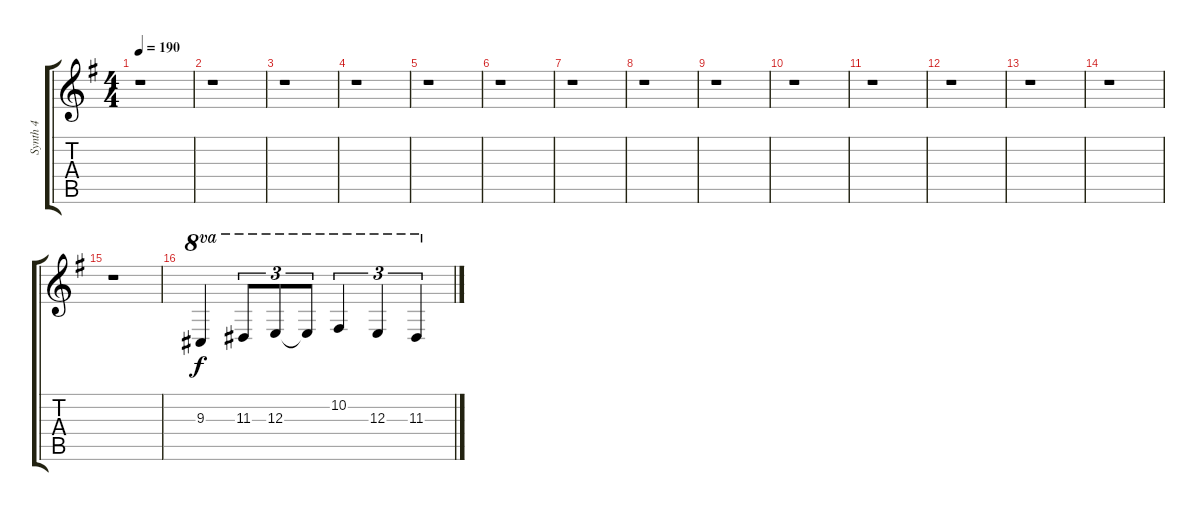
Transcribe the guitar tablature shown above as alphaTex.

\track ("Synth 4" "Synth 4") {instrument reedorgan}
\staff {score tabs}
\tuning (Db4 Ab3 E3 B2 Gb2 Db2) {hide}
\ts (4 4)
\tempo 190
\clef g2
\ks g
r.1{dy ff} |
r.1 |
r.1 |
r.1 |
r.1 |
r.1 |
r.1 |
r.1 |
r.1 |
r.1 |
r.1 |
r.1 |
r.1 |
r.1 |
r.1 |
9.3.4{ot 8va dy f} 11.3.8{tu (3 2) ot 8va} 12.3.8{tu (3 2) ot 8va} 12.3{t}.8{tu (3 2) ot 8va} 10.2.4{tu (3 2) ot 8va} 12.3.4{tu (3 2) ot 8va} 11.3.4{tu (3 2) ot 8va}
